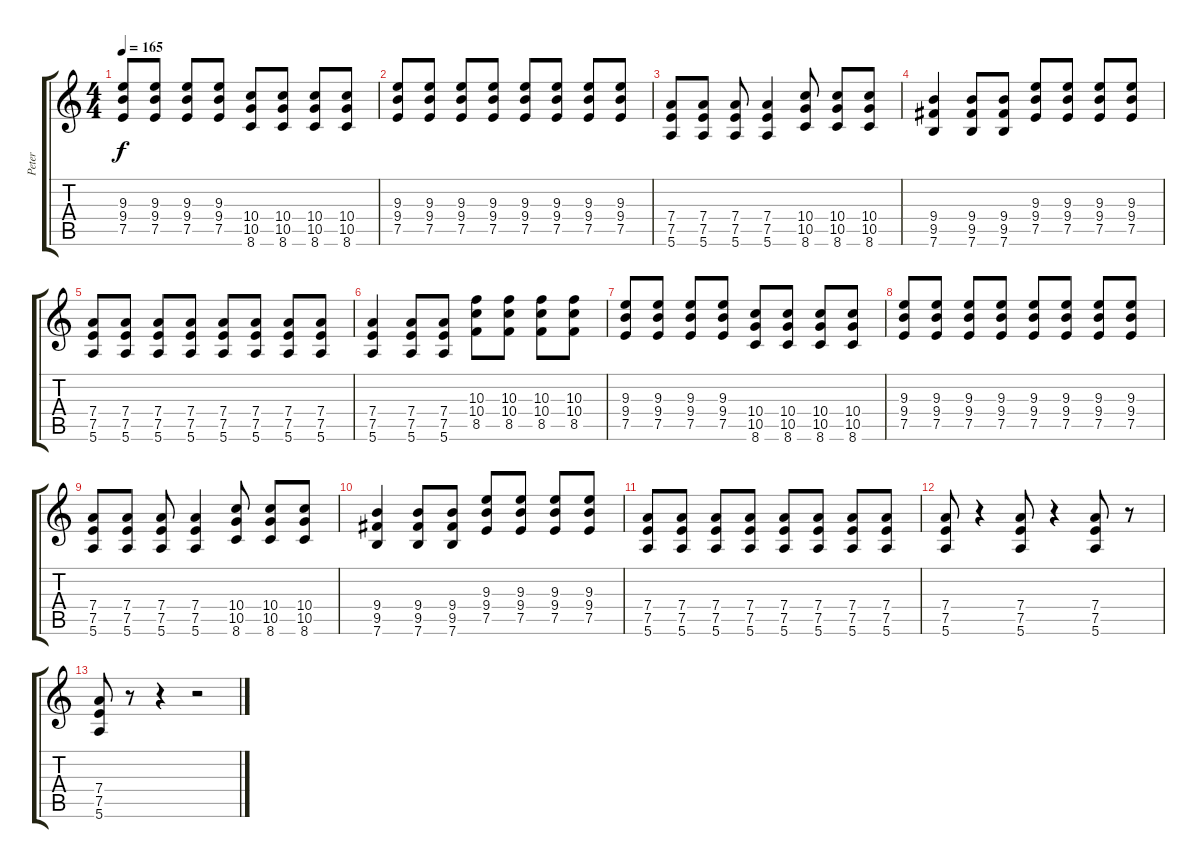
\track ("Peter" "Peter") {instrument overdrivenguitar}
\staff {score tabs}
\tuning (E4 B3 G3 D3 A2 E2) {hide}
\ts (4 4)
\tempo 165
\clef g2
\ks c
(9.3 9.4 7.5).8{dy f} (9.3 9.4 7.5).8 (9.3 9.4 7.5).8 (9.3 9.4 7.5).8 (10.4 10.5 8.6).8 (10.4 10.5 8.6).8 (10.4 10.5 8.6).8 (10.4 10.5 8.6).8 |
(9.3 9.4 7.5).8 (9.3 9.4 7.5).8 (9.3 9.4 7.5).8 (9.3 9.4 7.5).8 (9.3 9.4 7.5).8 (9.3 9.4 7.5).8 (9.3 9.4 7.5).8 (9.3 9.4 7.5).8 |
(7.4 7.5 5.6).8 (7.4 7.5 5.6).8 (7.4 7.5 5.6).8 (7.4 7.5 5.6).4 (10.4 10.5 8.6).8 (10.4 10.5 8.6).8 (10.4 10.5 8.6).8 |
(9.4 9.5 7.6).4 (9.4 9.5 7.6).8 (9.4 9.5 7.6).8 (9.3 9.4 7.5).8 (9.3 9.4 7.5).8 (9.3 9.4 7.5).8 (9.3 9.4 7.5).8 |
(7.4 7.5 5.6).8 (7.4 7.5 5.6).8 (7.4 7.5 5.6).8 (7.4 7.5 5.6).8 (7.4 7.5 5.6).8 (7.4 7.5 5.6).8 (7.4 7.5 5.6).8 (7.4 7.5 5.6).8 |
(7.4 7.5 5.6).4 (7.4 7.5 5.6).8 (7.4 7.5 5.6).8 (10.3 10.4 8.5).8 (10.3 10.4 8.5).8 (10.3 10.4 8.5).8 (10.3 10.4 8.5).8 |
(9.3 9.4 7.5).8 (9.3 9.4 7.5).8 (9.3 9.4 7.5).8 (9.3 9.4 7.5).8 (10.4 10.5 8.6).8 (10.4 10.5 8.6).8 (10.4 10.5 8.6).8 (10.4 10.5 8.6).8 |
(9.3 9.4 7.5).8 (9.3 9.4 7.5).8 (9.3 9.4 7.5).8 (9.3 9.4 7.5).8 (9.3 9.4 7.5).8 (9.3 9.4 7.5).8 (9.3 9.4 7.5).8 (9.3 9.4 7.5).8 |
(7.4 7.5 5.6).8 (7.4 7.5 5.6).8 (7.4 7.5 5.6).8 (7.4 7.5 5.6).4 (10.4 10.5 8.6).8 (10.4 10.5 8.6).8 (10.4 10.5 8.6).8 |
(9.4 9.5 7.6).4 (9.4 9.5 7.6).8 (9.4 9.5 7.6).8 (9.3 9.4 7.5).8 (9.3 9.4 7.5).8 (9.3 9.4 7.5).8 (9.3 9.4 7.5).8 |
(7.4 7.5 5.6).8 (7.4 7.5 5.6).8 (7.4 7.5 5.6).8 (7.4 7.5 5.6).8 (7.4 7.5 5.6).8 (7.4 7.5 5.6).8 (7.4 7.5 5.6).8 (7.4 7.5 5.6).8 |
(7.4 7.5 5.6).8 r.4 (7.4 7.5 5.6).8 r.4 (7.4 7.5 5.6).8 r.8 |
(7.4 7.5 5.6).8 r.8 r.4 r.2
